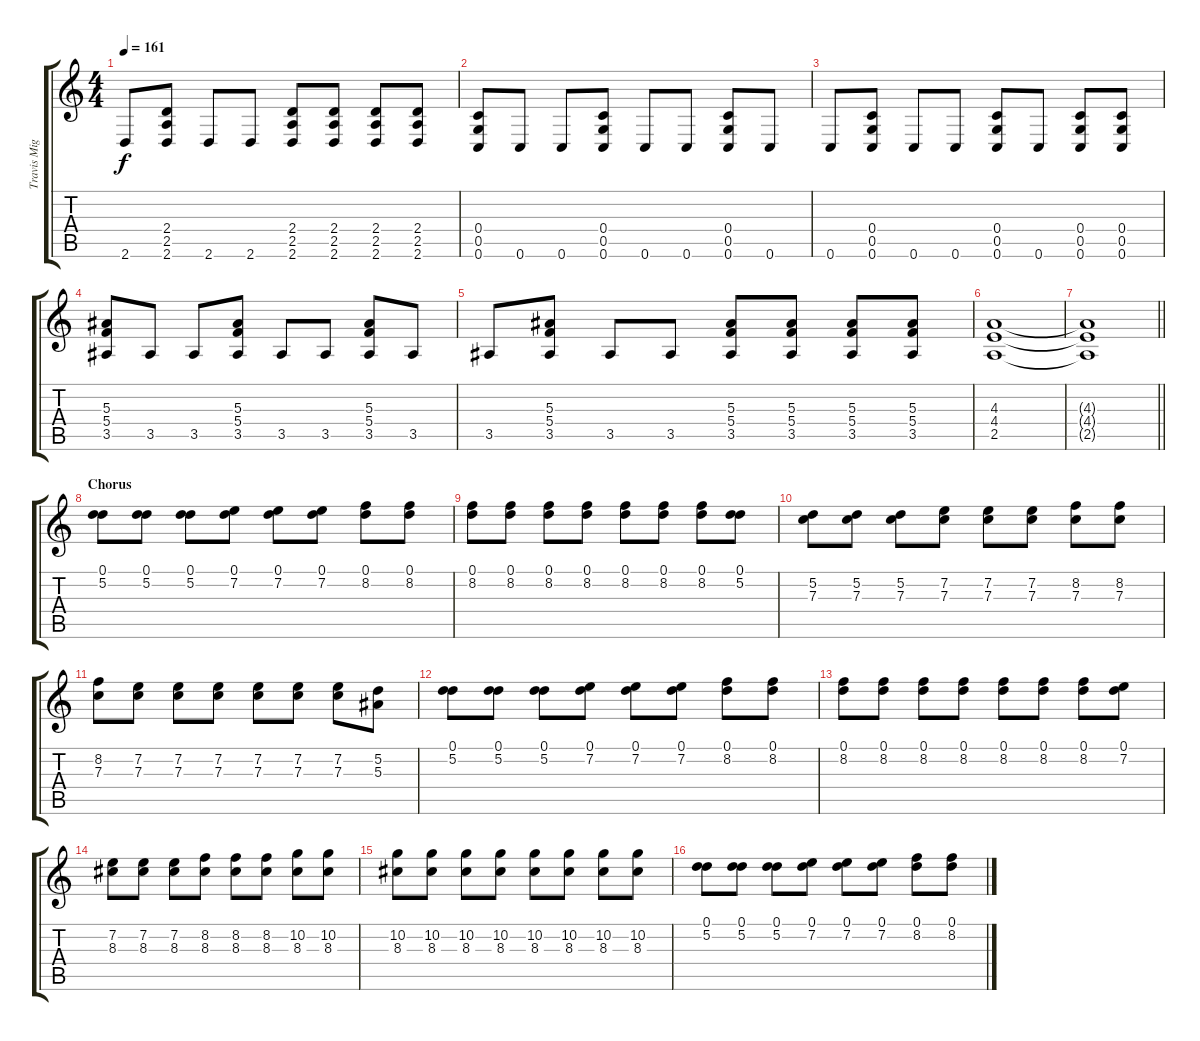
\track ("Travis Miguel" "Travis Mig") {instrument distortionguitar}
\staff {score tabs}
\tuning (D4 A3 F3 C3 G2 C2) {hide}
\ts (4 4)
\tempo 161
\clef g2
\ks c
2.6.8{dy f} (2.4 2.5 2.6).8 2.6.8 2.6.8 (2.4 2.5 2.6).8 (2.4 2.5 2.6).8 (2.4 2.5 2.6).8 (2.4 2.5 2.6).8 |
(0.4 0.5 0.6).8 0.6.8 0.6.8 (0.4 0.5 0.6).8 0.6.8 0.6.8 (0.4 0.5 0.6).8 0.6.8 |
0.6.8 (0.4 0.5 0.6).8 0.6.8 0.6.8 (0.4 0.5 0.6).8 0.6.8 (0.4 0.5 0.6).8 (0.4 0.5 0.6).8 |
(5.3 5.4 3.5).8 3.5.8 3.5.8 (5.3 5.4 3.5).8 3.5.8 3.5.8 (5.3 5.4 3.5).8 3.5.8 |
3.5.8 (5.3 5.4 3.5).8 3.5.8 3.5.8 (5.3 5.4 3.5).8 (5.3 5.4 3.5).8 (5.3 5.4 3.5).8 (5.3 5.4 3.5).8 |
(4.3 4.4 2.5).1 |
\barLineRight lightlight
(4.3{t} 4.4{t} 2.5{t}).1 |
\section ("" "Chorus")
(0.1 5.2).8{volume 8} (0.1 5.2).8 (0.1 5.2).8 (0.1 7.2).8 (0.1 7.2).8 (0.1 7.2).8 (0.1 8.2).8 (0.1 8.2).8 |
(0.1 8.2).8 (0.1 8.2).8 (0.1 8.2).8 (0.1 8.2).8 (0.1 8.2).8 (0.1 8.2).8 (0.1 8.2).8 (0.1 5.2).8 |
(5.2 7.3).8 (5.2 7.3).8 (5.2 7.3).8 (7.2 7.3).8 (7.2 7.3).8 (7.2 7.3).8 (8.2 7.3).8 (8.2 7.3).8 |
(8.2 7.3).8 (7.2 7.3).8 (7.2 7.3).8 (7.2 7.3).8 (7.2 7.3).8 (7.2 7.3).8 (7.2 7.3).8 (5.2 5.3).8 |
(0.1 5.2).8 (0.1 5.2).8 (0.1 5.2).8 (0.1 7.2).8 (0.1 7.2).8 (0.1 7.2).8 (0.1 8.2).8 (0.1 8.2).8 |
(0.1 8.2).8 (0.1 8.2).8 (0.1 8.2).8 (0.1 8.2).8 (0.1 8.2).8 (0.1 8.2).8 (0.1 8.2).8 (0.1 7.2).8 |
(7.2 8.3).8 (7.2 8.3).8 (7.2 8.3).8 (8.2 8.3).8 (8.2 8.3).8 (8.2 8.3).8 (10.2 8.3).8 (10.2 8.3).8 |
(10.2 8.3).8 (10.2 8.3).8 (10.2 8.3).8 (10.2 8.3).8 (10.2 8.3).8 (10.2 8.3).8 (10.2 8.3).8 (10.2 8.3).8 |
(0.1 5.2).8{volume 13} (0.1 5.2).8 (0.1 5.2).8 (0.1 7.2).8 (0.1 7.2).8 (0.1 7.2).8 (0.1 8.2).8 (0.1 8.2).8
